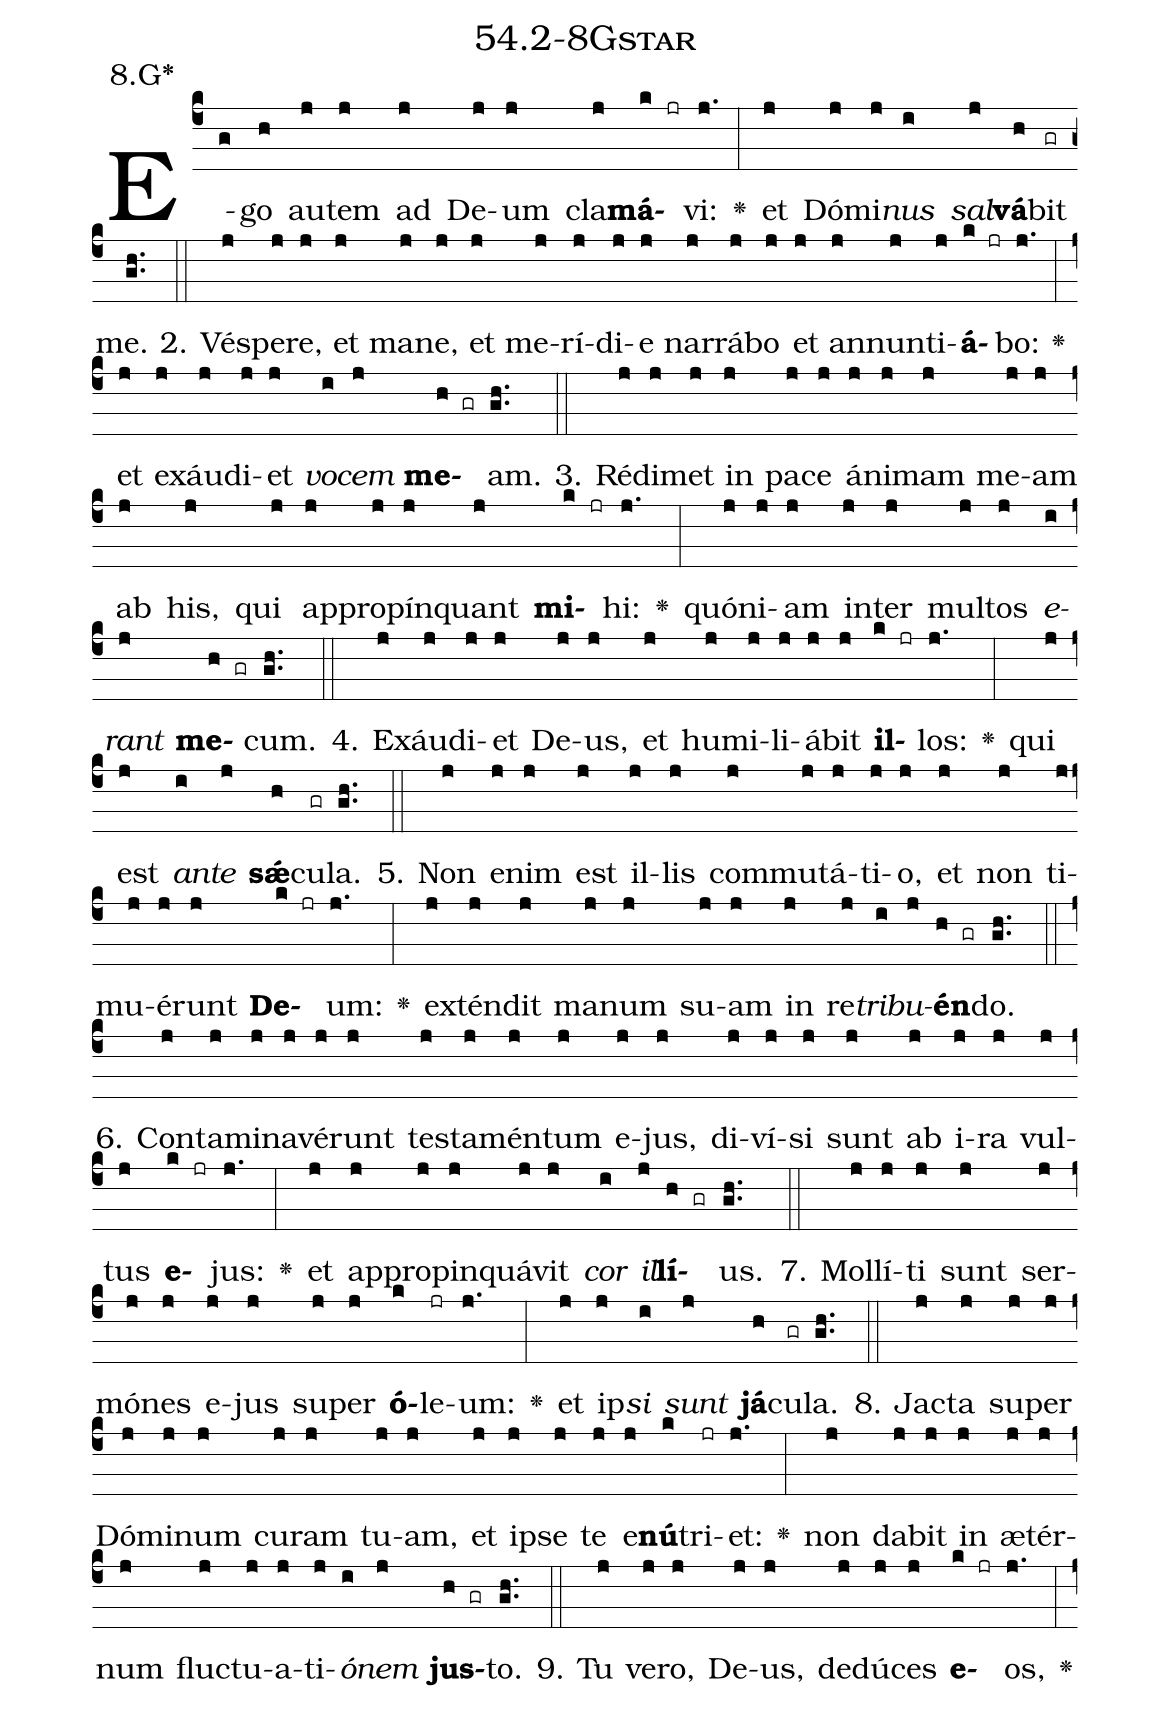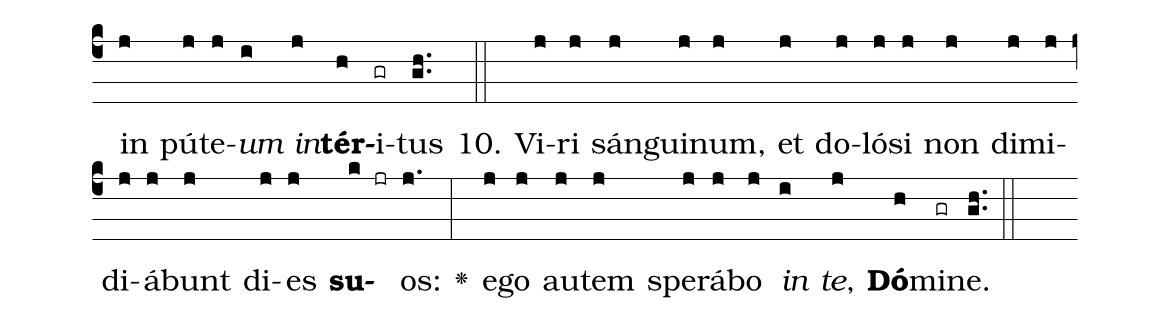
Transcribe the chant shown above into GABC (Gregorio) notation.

name: 54.2-8Gstar;
annotation: 8.G*;
%%
(c4)E(g)go(h) au(j)tem(j) ad(j) De(j)um(j) cla(j)<b>má</b>(k jr)vi:(j.) <v>\greheightstar</v>(:) et(j) Dó(j)mi(j)<i>nus</i>(i) <i>sal</i>(j)<b>vá</b>(h)bit(gr) me.(gh..) (::)
2. Vés(j)pe(j)re,(j) et(j) ma(j)ne,(j) et(j) me(j)rí(j)di(j)e(j) nar(j)rá(j)bo(j) et(j) an(j)nun(j)ti(j)<b>á</b>(k jr)bo:(j.) <v>\greheightstar</v>(:) et(j) ex(j)áu(j)di(j)et(j) <i>vo</i>(i)<i>cem</i>(j) <b>me</b>(h gr)am.(gh..) (::)
3. Réd(j)i(j)met(j) in(j) pa(j)ce(j) á(j)ni(j)mam(j) me(j)am(j) ab(j) his,(j) qui(j) ap(j)pro(j)pín(j)quant(j) <b>mi</b>(k jr)hi:(j.) <v>\greheightstar</v>(:) quón(j)i(j)am(j) in(j)ter(j) mul(j)tos(j) <i>e</i>(i)<i>rant</i>(j) <b>me</b>(h gr)cum.(gh..) (::)
4. Ex(j)áu(j)di(j)et(j) De(j)us,(j) et(j) hu(j)mi(j)li(j)á(j)bit(j) <b>il</b>(k jr)los:(j.) <v>\greheightstar</v>(:) qui(j) est(j) <i>an</i>(i)<i>te</i>(j) <b>sǽ</b>(h)cu(gr)la.(gh..) (::)
5. Non(j) e(j)nim(j) est(j) il(j)lis(j) com(j)mu(j)tá(j)ti(j)o,(j) et(j) non(j) ti(j)mu(j)é(j)runt(j) <b>De</b>(k jr)um:(j.) <v>\greheightstar</v>(:) ex(j)tén(j)dit(j) ma(j)num(j) su(j)am(j) in(j) re(j)<i>tri</i>(i)<i>bu</i>(j)<b>én</b>(h gr)do.(gh..) (::)
6. Con(j)ta(j)mi(j)na(j)vé(j)runt(j) tes(j)ta(j)mén(j)tum(j) e(j)jus,(j) di(j)ví(j)si(j) sunt(j) ab(j) i(j)ra(j) vul(j)tus(j) <b>e</b>(k jr)jus:(j.) <v>\greheightstar</v>(:) et(j) ap(j)pro(j)pin(j)quá(j)vit(j) <i>cor</i>(i) <i>il</i>(j)<b>lí</b>(h gr)us.(gh..) (::)
7. Mol(j)lí(j)ti(j) sunt(j) ser(j)mó(j)nes(j) e(j)jus(j) su(j)per(j) <b>ó</b>(k)le(jr)um:(j.) <v>\greheightstar</v>(:) et(j) ip(j)<i>si</i>(i) <i>sunt</i>(j) <b>já</b>(h)cu(gr)la.(gh..) (::)
8. Jac(j)ta(j) su(j)per(j) Dó(j)mi(j)num(j) cu(j)ram(j) tu(j)am,(j) et(j) ip(j)se(j) te(j) e(j)<b>nú</b>(k)tri(jr)et:(j.) <v>\greheightstar</v>(:) non(j) da(j)bit(j) in(j) æ(j)tér(j)num(j) fluc(j)tu(j)a(j)ti(j)<i>ó</i>(i)<i>nem</i>(j) <b>jus</b>(h gr)to.(gh..) (::)
9. Tu(j) ve(j)ro,(j) De(j)us,(j) de(j)dú(j)ces(j) <b>e</b>(k jr)os,(j.) <v>\greheightstar</v>(:) in(j) pú(j)te(j)<i>um</i>(i) <i>in</i>(j)<b>tér</b>(h)i(gr)tus(gh..) (::)
10. Vi(j)ri(j) sán(j)gui(j)num,(j) et(j) do(j)ló(j)si(j) non(j) di(j)mi(j)di(j)á(j)bunt(j) di(j)es(j) <b>su</b>(k jr)os:(j.) <v>\greheightstar</v>(:) e(j)go(j) au(j)tem(j) spe(j)rá(j)bo(j) <i>in</i>(i) <i>te</i>,(j) <b>Dó</b>(h)mi(gr)ne.(gh..) (::)
